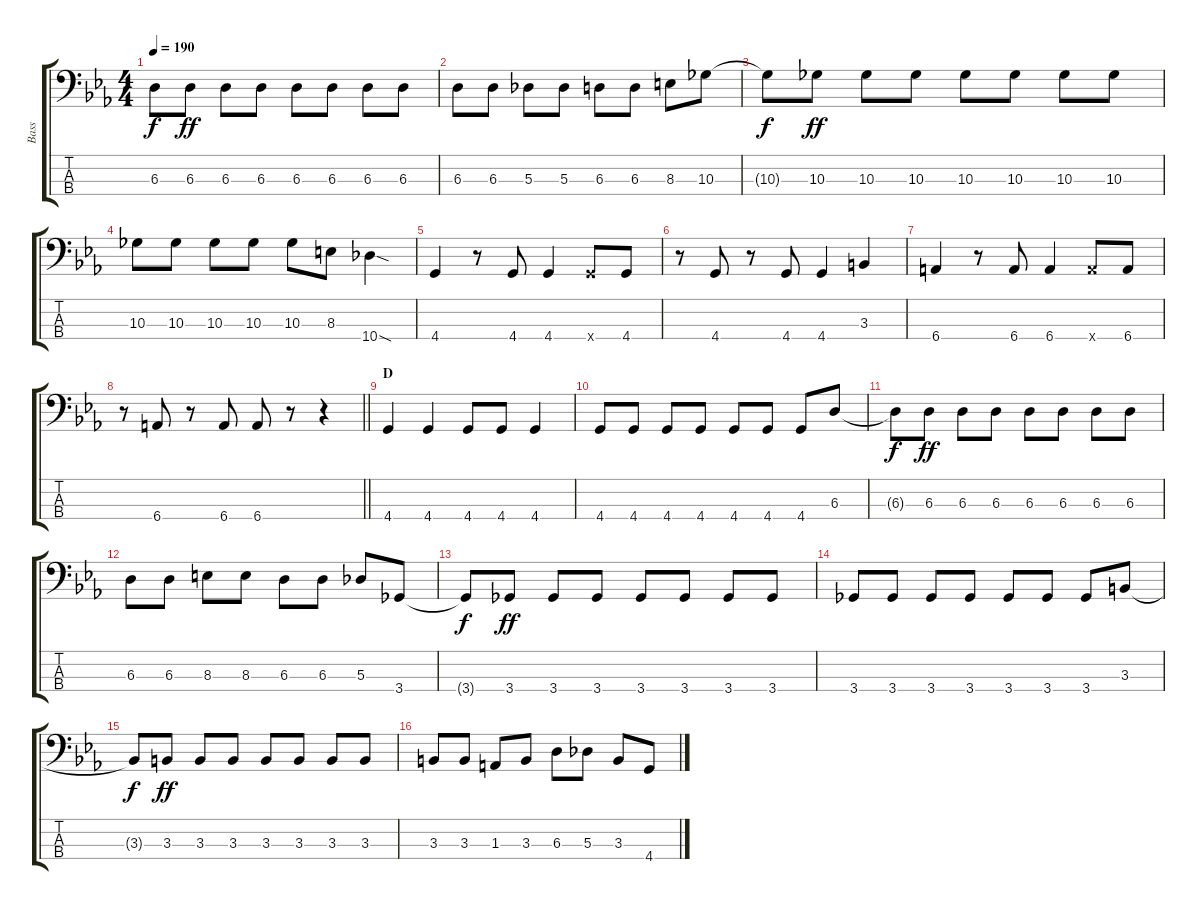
\track ("Bass" "Bass") {instrument electricbasspick}
\staff {score tabs}
\tuning (Gb2 Db2 Ab1 Eb1) {hide}
\ts (4 4)
\tempo 190
\clef f4
\ks eb
6.3{t}.8{dy f} 6.3.8{dy ff} 6.3.8 6.3.8 6.3.8 6.3.8 6.3.8 6.3.8 |
6.3.8 6.3.8 5.3.8 5.3.8 6.3.8 6.3.8 8.3.8 10.3.8 |
10.3{t}.8{dy f} 10.3.8{dy ff} 10.3.8 10.3.8 10.3.8 10.3.8 10.3.8 10.3.8 |
10.3.8 10.3.8 10.3.8 10.3.8 10.3.8 8.3.8 10.4{sod}.4 |
4.4.4 r.8 4.4.8 4.4.4 4.4{x}.8 4.4.8 |
r.8 4.4.8 r.8 4.4.8 4.4.4 3.3.4 |
6.4.4 r.8 6.4.8 6.4.4 6.4{x}.8 6.4.8 |
\barLineRight lightlight
r.8 6.4.8 r.8 6.4.8 6.4.8 r.8 r.4 |
\section ("" "D")
4.4.4 4.4.4 4.4.8 4.4.8 4.4.4 |
4.4.8 4.4.8 4.4.8 4.4.8 4.4.8 4.4.8 4.4.8 6.3.8 |
6.3{t}.8{dy f} 6.3.8{dy ff} 6.3.8 6.3.8 6.3.8 6.3.8 6.3.8 6.3.8 |
6.3.8 6.3.8 8.3.8 8.3.8 6.3.8 6.3.8 5.3.8 3.4.8 |
3.4{t}.8{dy f} 3.4.8{dy ff} 3.4.8 3.4.8 3.4.8 3.4.8 3.4.8 3.4.8 |
3.4.8 3.4.8 3.4.8 3.4.8 3.4.8 3.4.8 3.4.8 3.3.8 |
3.3{t}.8{dy f} 3.3.8{dy ff} 3.3.8 3.3.8 3.3.8 3.3.8 3.3.8 3.3.8 |
3.3.8 3.3.8 1.3.8 3.3.8 6.3.8 5.3.8 3.3.8 4.4.8
